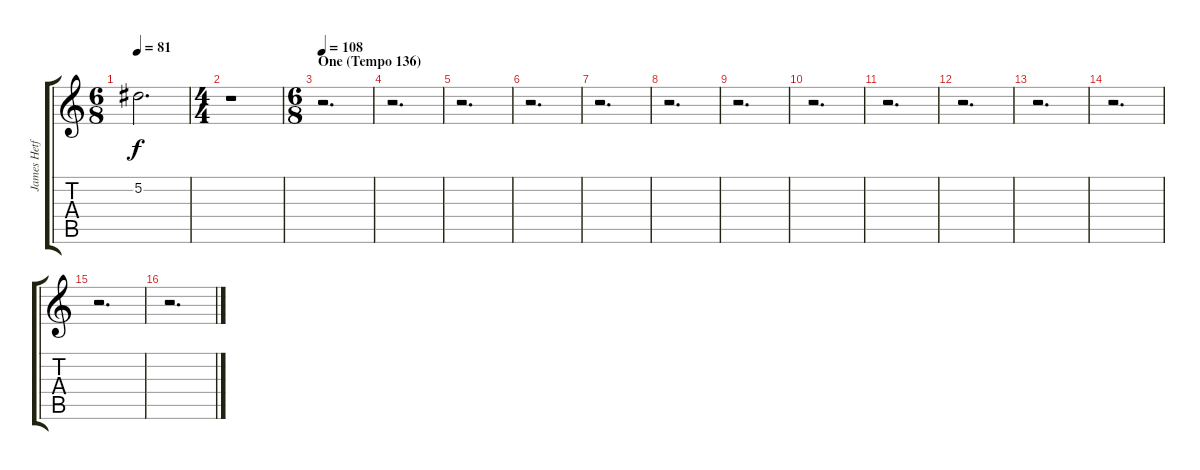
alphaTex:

\track ("James Hetfield (Distortion Guitar)" "James Hetf") {instrument distortionguitar}
\staff {score tabs}
\tuning (Eb4 Bb3 Gb3 Db3 Ab2 Eb2) {hide}
\ts (6 8)
\tempo 81
\clef g2
\ks c
5.2{t}.2{d dy f} |
\ts (4 4)
r.1 |
\ts (6 8)
\section ("" "One (Tempo 136)")
\tempo 108
r.2{d} |
r.2{d} |
r.2{d} |
r.2{d} |
r.2{d} |
r.2{d} |
r.2{d} |
r.2{d} |
r.2{d} |
r.2{d} |
r.2{d} |
r.2{d} |
r.2{d} |
r.2{d}
